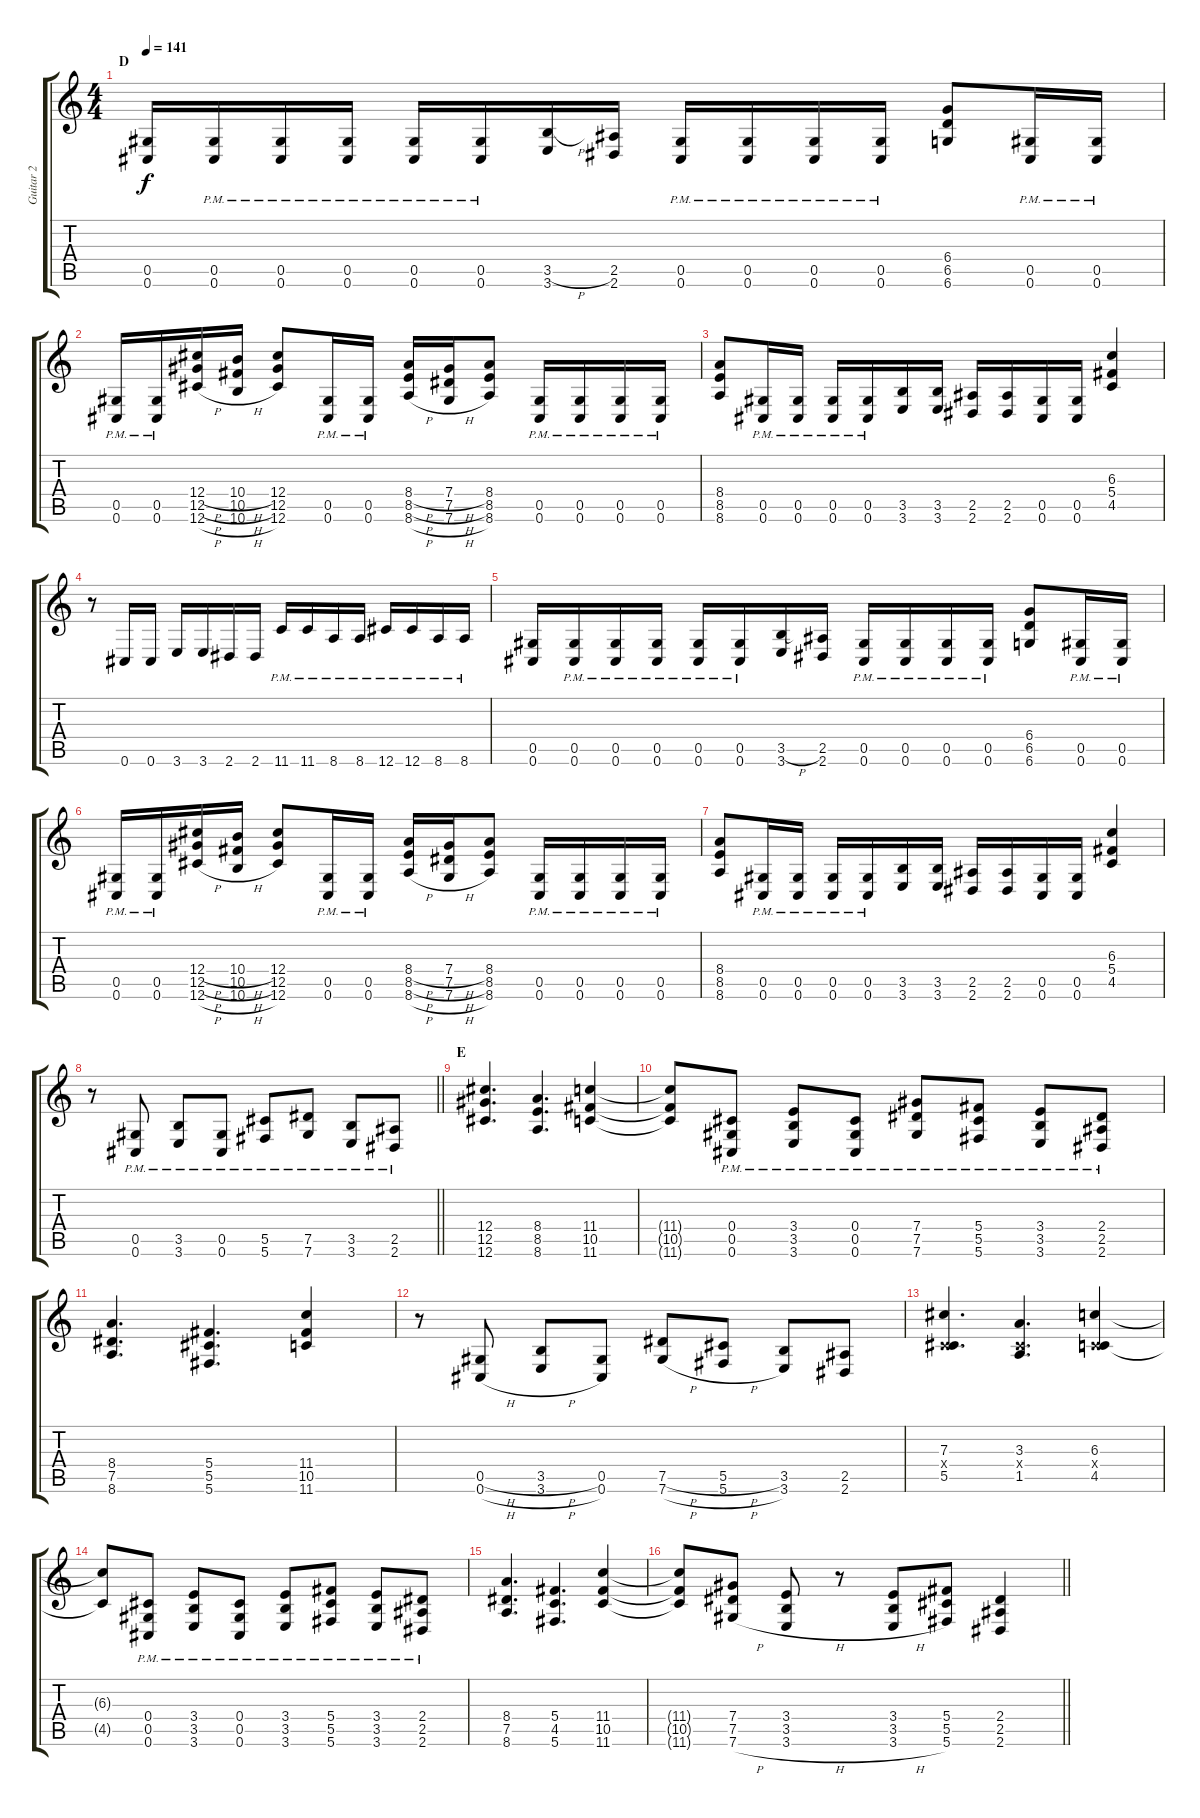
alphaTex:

\track ("Guitar 2" "Guitar 2") {instrument distortionguitar}
\staff {score tabs}
\tuning (Eb4 Bb3 Gb3 Db3 Ab2 Db2) {hide}
\ts (4 4)
\section ("" "D")
\tempo 141
\clef g2
\ks c
(0.5 0.6).16{dy f} (0.5{pm} 0.6{pm}).16 (0.5{pm} 0.6{pm}).16 (0.5{pm} 0.6{pm}).16 (0.5{pm} 0.6{pm}).16 (0.5{pm} 0.6{pm}).16 (3.5{h} 3.6).16 (2.5 2.6).16 (0.5{pm} 0.6{pm}).16 (0.5{pm} 0.6{pm}).16 (0.5{pm} 0.6{pm}).16 (0.5{pm} 0.6{pm}).16 (6.4 6.5 6.6).8 (0.5{pm} 0.6{pm}).16 (0.5{pm} 0.6{pm}).16 |
(0.5{pm} 0.6{pm}).16 (0.5{pm} 0.6{pm}).16 (12.4{h} 12.5{h} 12.6{h}).16 (10.4{h} 10.5{h} 10.6{h}).16 (12.4 12.5 12.6).8 (0.5{pm} 0.6{pm}).16 (0.5{pm} 0.6{pm}).16 (8.4{h} 8.5{h} 8.6{h}).16 (7.4{h} 7.5{h} 7.6{h}).16 (8.4 8.5 8.6).8 (0.5{pm} 0.6{pm}).16 (0.5{pm} 0.6{pm}).16 (0.5{pm} 0.6{pm}).16 (0.5{pm} 0.6{pm}).16 |
(8.4 8.5 8.6).8 (0.5{pm} 0.6{pm}).16 (0.5{pm} 0.6{pm}).16 (0.5{pm} 0.6{pm}).16 (0.5{pm} 0.6{pm}).16 (3.5 3.6).16 (3.5 3.6).16 (2.5 2.6).16 (2.5 2.6).16 (0.5 0.6).16 (0.5 0.6).16 (6.3 5.4 4.5).4 |
r.8 0.6.16 0.6.16 3.6.16 3.6.16 2.6.16 2.6.16 11.6{pm}.16 11.6{pm}.16 8.6{pm}.16 8.6{pm}.16 12.6{pm}.16 12.6{pm}.16 8.6{pm}.16 8.6{pm}.16 |
(0.5 0.6).16 (0.5{pm} 0.6{pm}).16 (0.5{pm} 0.6{pm}).16 (0.5{pm} 0.6{pm}).16 (0.5{pm} 0.6{pm}).16 (0.5{pm} 0.6{pm}).16 (3.5{h} 3.6).16 (2.5 2.6).16 (0.5{pm} 0.6{pm}).16 (0.5{pm} 0.6{pm}).16 (0.5{pm} 0.6{pm}).16 (0.5{pm} 0.6{pm}).16 (6.4 6.5 6.6).8 (0.5{pm} 0.6{pm}).16 (0.5{pm} 0.6{pm}).16 |
(0.5{pm} 0.6{pm}).16 (0.5{pm} 0.6{pm}).16 (12.4{h} 12.5{h} 12.6{h}).16 (10.4{h} 10.5{h} 10.6{h}).16 (12.4 12.5 12.6).8 (0.5{pm} 0.6{pm}).16 (0.5{pm} 0.6{pm}).16 (8.4{h} 8.5{h} 8.6{h}).16 (7.4{h} 7.5{h} 7.6{h}).16 (8.4 8.5 8.6).8 (0.5{pm} 0.6{pm}).16 (0.5{pm} 0.6{pm}).16 (0.5{pm} 0.6{pm}).16 (0.5{pm} 0.6{pm}).16 |
(8.4 8.5 8.6).8 (0.5{pm} 0.6{pm}).16 (0.5{pm} 0.6{pm}).16 (0.5{pm} 0.6{pm}).16 (0.5{pm} 0.6{pm}).16 (3.5 3.6).16 (3.5 3.6).16 (2.5 2.6).16 (2.5 2.6).16 (0.5 0.6).16 (0.5 0.6).16 (6.3 5.4 4.5).4 |
\barLineRight lightlight
r.8 (0.5{pm} 0.6{pm}).8 (3.5{pm} 3.6{pm}).8 (0.5{pm} 0.6{pm}).8 (5.5{pm} 5.6{pm}).8 (7.5{pm} 7.6{pm}).8 (3.5{pm} 3.6{pm}).8 (2.5{pm} 2.6{pm}).8 |
\section ("" "E")
(12.4 12.5 12.6).4{d} (8.4 8.5 8.6).4{d} (11.4 10.5 11.6).4 |
(11.4{t} 10.5{t} 11.6{t}).8 (0.4{pm} 0.5{pm} 0.6{pm}).8 (3.4{pm} 3.5{pm} 3.6{pm}).8 (0.4{pm} 0.5{pm} 0.6{pm}).8 (7.4{pm} 7.5{pm} 7.6{pm}).8 (5.4{pm} 5.5{pm} 5.6{pm}).8 (3.4{pm} 3.5{pm} 3.6{pm}).8 (2.4{pm} 2.5{pm} 2.6{pm}).8 |
(8.4 7.5 8.6).4{d} (5.4 5.5 5.6).4{d} (11.4 10.5 11.6).4 |
r.8 (0.5{h} 0.6{h}).8 (3.5{h} 3.6{h}).8 (0.5 0.6).8 (7.5{h} 7.6{h}).8 (5.5{h} 5.6{h}).8 (3.5 3.6).8 (2.5 2.6).8 |
(7.3 0.4{x} 5.5).4{d} (3.3 0.4{x} 1.5).4{d} (6.3 0.4{x} 4.5).4 |
(6.3{t} 4.5{t}).8 (0.4{pm} 0.5{pm} 0.6{pm}).8 (3.4{pm} 3.5{pm} 3.6{pm}).8 (0.4{pm} 0.5{pm} 0.6{pm}).8 (3.4{pm} 3.5{pm} 3.6{pm}).8 (5.4{pm} 5.5{pm} 5.6{pm}).8 (3.4{pm} 3.5{pm} 3.6{pm}).8 (2.4{pm} 2.5{pm} 2.6{pm}).8 |
(8.4 7.5 8.6).4{d} (5.4 4.5 5.6).4{d} (11.4 10.5 11.6).4 |
\barLineRight lightlight
(11.4{t} 10.5{t} 11.6{t}).8 (7.4 7.5 7.6{h}).8 (3.4 3.5 3.6{h}).8 r.8 (3.4 3.5 3.6{h}).8 (5.4 5.5 5.6).8 (2.4 2.5 2.6).4
